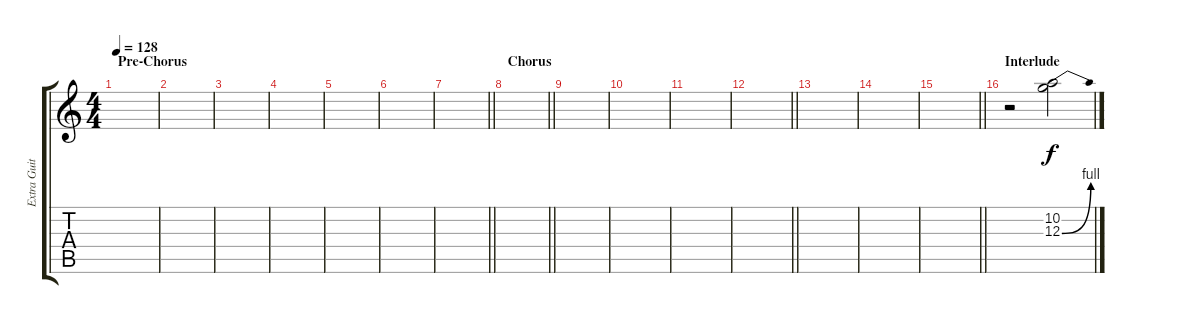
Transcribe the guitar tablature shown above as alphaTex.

\track ("Extra Guitar" "Extra Guit") {instrument overdrivenguitar}
\staff {score tabs}
\tuning (E4 B3 G3 D3 A2 D2) {hide}
\ts (4 4)
\section ("" "Pre-Chorus")
\tempo 128
\clef g2
\ks c
|
|
|
|
|
|
\barLineRight lightlight
|
\section ("" "Chorus")
\barLineRight lightlight
|
|
|
|
\barLineRight lightlight
|
|
|
\barLineRight lightlight
|
\section ("" "Interlude")
r.2 (10.2 12.3{be (bend 0 0 60 4)}).2
